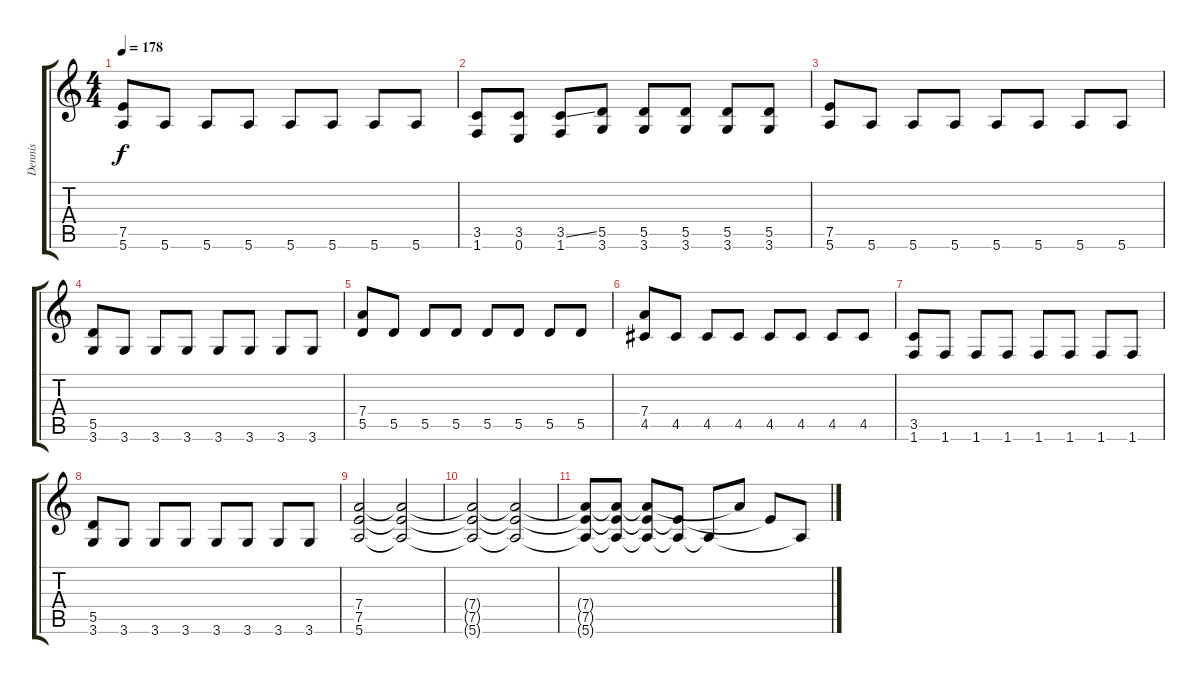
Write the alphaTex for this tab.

\track ("Dennis" "Dennis") {instrument overdrivenguitar}
\staff {score tabs}
\tuning (E4 B3 G3 D3 A2 E2) {hide}
\ts (4 4)
\tempo 178
\clef g2
\ks c
(7.5 5.6).8{dy f} 5.6.8 5.6.8 5.6.8 5.6.8 5.6.8 5.6.8 5.6.8 |
(3.5 1.6).8 (3.5 0.6).8 (3.5{ss} 1.6).8 (5.5 3.6).8 (5.5 3.6).8 (5.5 3.6).8 (5.5 3.6).8 (5.5 3.6).8 |
(7.5 5.6).8 5.6.8 5.6.8 5.6.8 5.6.8 5.6.8 5.6.8 5.6.8 |
(5.5 3.6).8 3.6.8 3.6.8 3.6.8 3.6.8 3.6.8 3.6.8 3.6.8 |
(7.4 5.5).8 5.5.8 5.5.8 5.5.8 5.5.8 5.5.8 5.5.8 5.5.8 |
(7.4 4.5).8 4.5.8 4.5.8 4.5.8 4.5.8 4.5.8 4.5.8 4.5.8 |
(3.5 1.6).8 1.6.8 1.6.8 1.6.8 1.6.8 1.6.8 1.6.8 1.6.8 |
(5.5 3.6).8 3.6.8 3.6.8 3.6.8 3.6.8 3.6.8 3.6.8 3.6.8 |
(7.4 7.5 5.6).2 (7.4{t} 7.5{t} 5.6{t}).2 |
(7.4{t} 7.5{t} 5.6{t}).2 (7.4{t} 7.5{t} 5.6{t}).2 |
(7.4{t} 7.5{t} 5.6{t}).8 (7.4{t} 7.5{t} 5.6{t}).8 (7.4{t} 7.5{t} 5.6{t}).8 (7.5{t} 5.6{t}).8 5.6{t}.8 7.4{t}.8 7.5{t}.8 5.6{t}.8
